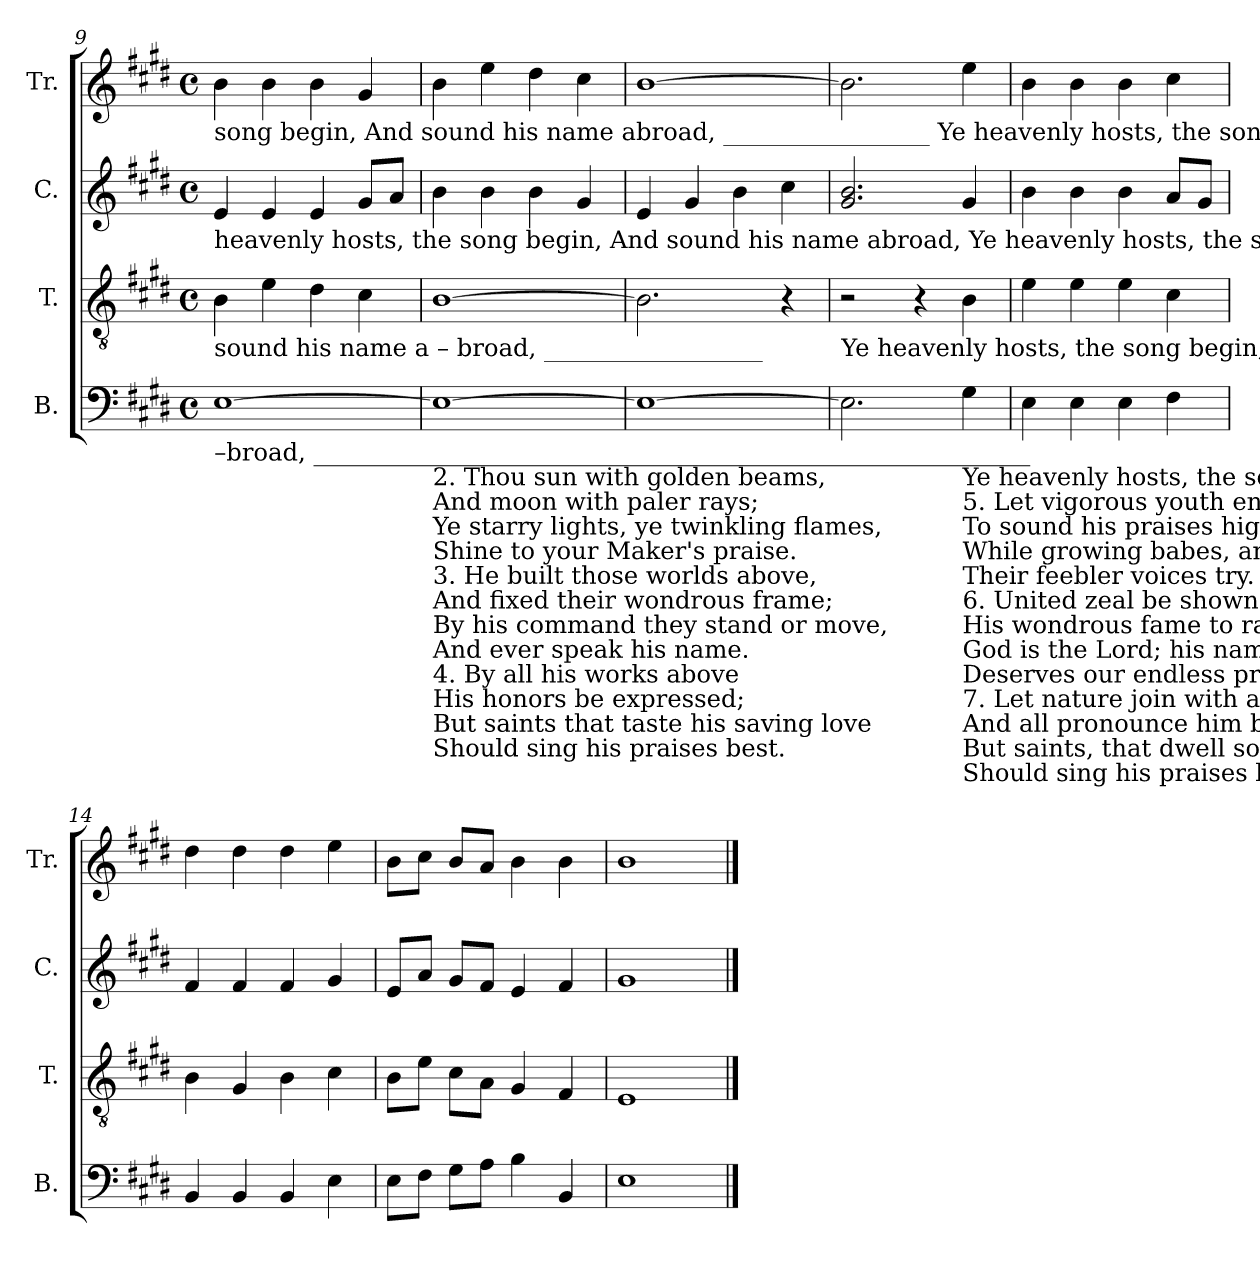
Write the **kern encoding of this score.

**kern	**kern	**kern	**kern
*part4	*part3	*part2	*part1
*staff4	*staff3	*staff2	*staff1
*I"B.	*I"T.	*I"C.	*I"Tr.
*I'B.	*I'T.	*I'C.	*I'Tr.
!!LO:LB:g=z
*clefF4	*clefGv2	*clefG2	*clefG2
*k[f#c#g#d#]	*k[f#c#g#d#]	*k[f#c#g#d#]	*k[f#c#g#d#]
*M4/4	*M4/4	*M4/4	*M4/4
*met(c)	*met(c)	*met(c)	*met(c)
=9	=9	=9	=9
!	!	!	!LO:TX:b:t=song begin, And sound his name abroad, _________________         Ye  heavenly hosts, the   song begin,  And   sound  his  name  a–broad.
!	!	!LO:TX:b:t=heavenly hosts, the song begin, And sound his name abroad,   Ye   heavenly hosts, the   song begin,  And  sound  his  name  a–broad.	!
!	!LO:TX:b:t=sound his name a – broad, __________________	!	!
!LO:TX:b:t=–broad, ___________________________________________________________	!	!	!
[1E	4B\	4e/	4b\
.	4e\	4e/	4b\
.	4d#\	4e/	4b\
.	4c#\	8g#/L	4g#/
.	.	8a/J	.
=10	=10	=10	=10
!LO:TX:b:t=2. Thou sun with golden beams,	!	!	!
!LO:TX:b:t=And moon with paler rays;	!	!	!
!LO:TX:b:t=Ye starry lights, ye twinkling flames,	!	!	!
!LO:TX:b:t=Shine to your Maker's praise.	!	!	!
!LO:TX:b:t=3. He built those worlds above,	!	!	!
!LO:TX:b:t=And fixed their wondrous frame;	!	!	!
!LO:TX:b:t=By his command they stand or move,	!	!	!
!LO:TX:b:t=And ever speak his name.	!	!	!
!LO:TX:b:t=4. By all his works above	!	!	!
!LO:TX:b:t=His honors be expressed;	!	!	!
!LO:TX:b:t=But saints that taste his saving love	!	!	!
!LO:TX:b:t=Should sing his praises best.	!	!	!
1E_	[1B	4b\	4b\
.	.	4b\	4ee\
.	.	4b\	4dd#\
.	.	4g#/	4cc#\
=11	=11	=11	=11
1E_	2.B\]	4e/	[1b
.	.	4g#/	.
.	.	4b\	.
.	4r	4cc#\	.
=12	=12	=12	=12
!	!LO:TX:b:t=Ye    heavenly hosts, the   song begin,  And  sound  his  name  a–broad.	!	!
2.E\]	2r	2.g#/ 2.b/	2.b\]
.	4r	.	.
!LO:TX:b:t=Ye    heavenly hosts, the  song begin,  And   sound  his  name  a–broad.	!	!	!
!LO:TX:b:t=5. Let vigorous youth engage	!	!	!
!LO:TX:b:t=To sound his praises high&colon;	!	!	!
!LO:TX:b:t=While growing babes, and withering age,	!	!	!
!LO:TX:b:t=Their feebler voices try.	!	!	!
!LO:TX:b:t=6. United zeal be shown	!	!	!
!LO:TX:b:t=His wondrous fame to raise&colon;	!	!	!
!LO:TX:b:t=God is the Lord; his name alone	!	!	!
!LO:TX:b:t=Deserves our endless praise.	!	!	!
!LO:TX:b:t=7. Let nature join with art,	!	!	!
!LO:TX:b:t=And all pronounce him blest;	!	!	!
!LO:TX:b:t=But saints, that dwell so near his heart,	!	!	!
!LO:TX:b:t=Should sing his praises best.	!	!	!
4G#\	4B\	4g#/	4ee\
=13	=13	=13	=13
4E\	4e\	4b\	4b\
4E\	4e\	4b\	4b\
4E\	4e\	4b\	4b\
4F#\	4c#\	8a/L	4cc#\
.	.	8g#/J	.
=14	=14	=14	=14
4BB/	4B\	4f#/	4dd#\
4BB/	4G#/	4f#/	4dd#\
4BB/	4B\	4f#/	4dd#\
4E\	4c#\	4g#/	4ee\
=15	=15	=15	=15
8E\L	8B\L	8e/L	8b\L
8F#\J	8e\J	8a/J	8cc#\J
8G#\L	8c#\L	8g#/L	8b/L
8A\J	8A\J	8f#/J	8a/J
4B\	4G#/	4e/	4b\
4BB/	4F#/	4f#/	4b\
=16	=16	=16	=16
1E	1E	1g#	1b
==	==	==	==
*-	*-	*-	*-
